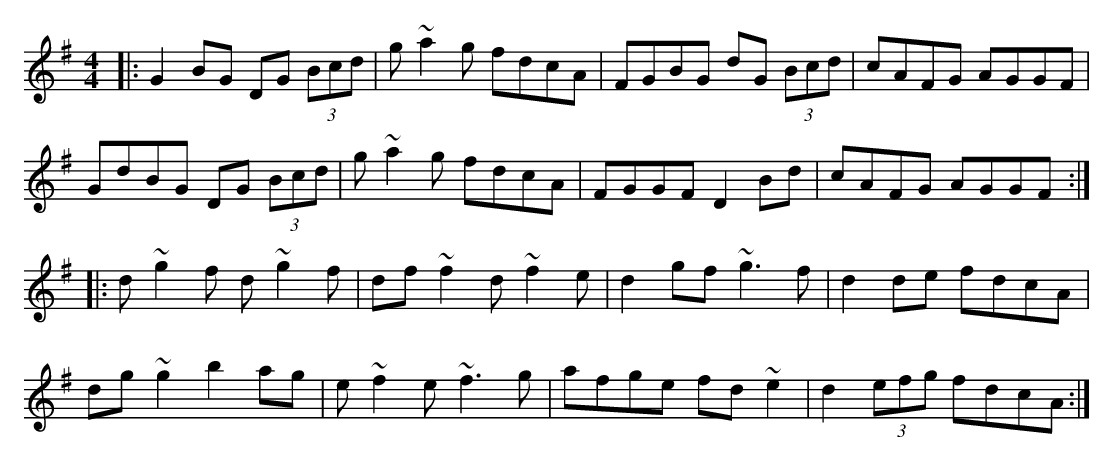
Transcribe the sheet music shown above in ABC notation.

X:1
M:4/4
K:G
|:G2BG DG (3Bcd|g~a2g fdcA|FGBG dG (3Bcd|cAFG AGGF|
GdBG DG (3Bcd|g~a2g fdcA|FGGF D2Bd|cAFG AGGF:|
|:d~g2f d~g2f|df~f2 d~f2e|d2gf ~g3f|d2de fdcA|
dg~g2 b2ag|e~f2e ~f3g|afge fd~e2|d2 (3efg fdcA:|
